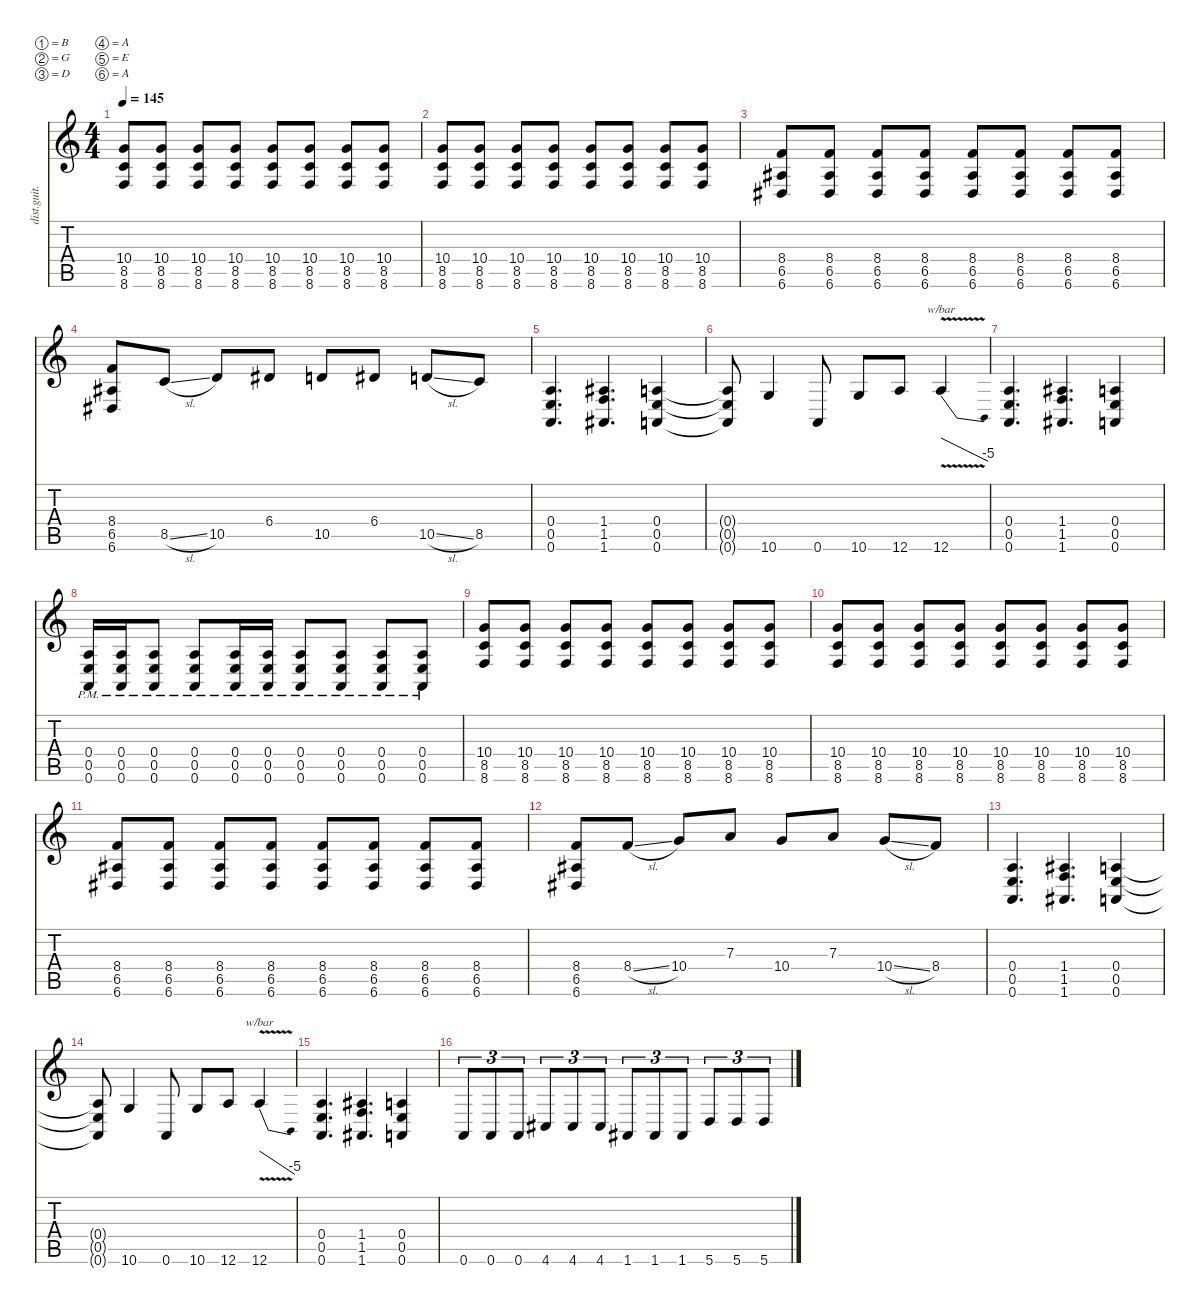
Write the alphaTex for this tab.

\defaultSystemsLayout 4
\hideDynamics
\bracketExtendMode nobrackets
\track ("Distortion Guitar - Petr" "dist.guit.") {instrument distortionguitar}
\staff {score tabs}
\tuning (B3 G3 D3 A2 E2 A1)
\ts (4 4)
\tempo 145
\clef g2
\ks c
(8.6 8.5 10.4).8{dy ff beam Up} (8.6 8.5 10.4).8{beam Up} (8.6 8.5 10.4).8{beam Up} (8.6 8.5 10.4).8{beam Up} (8.6 8.5 10.4).8{beam Up} (8.6 8.5 10.4).8{beam Up} (8.6 8.5 10.4).8{beam Up} (8.6 8.5 10.4).8{beam Up} |
(8.6 8.5 10.4).8{beam Up} (8.6 8.5 10.4).8{beam Up} (8.6 8.5 10.4).8{beam Up} (8.6 8.5 10.4).8{beam Up} (8.6 8.5 10.4).8{beam Up} (8.6 8.5 10.4).8{beam Up} (8.6 8.5 10.4).8{beam Up} (8.6 8.5 10.4).8{beam Up} |
(6.6{acc #} 6.5{acc #} 8.4).8{beam Up} (6.6{acc #} 6.5{acc #} 8.4).8{beam Up} (6.6{acc #} 6.5{acc #} 8.4).8{beam Up} (6.6{acc #} 6.5{acc #} 8.4).8{beam Up} (6.6{acc #} 6.5{acc #} 8.4).8{beam Up} (6.6{acc #} 6.5{acc #} 8.4).8{beam Up} (6.6{acc #} 6.5{acc #} 8.4).8{beam Up} (6.6{acc #} 6.5{acc #} 8.4).8{beam Up} |
(6.6{acc #} 6.5{acc #} 8.4).8{beam Up} 8.5{sl}.8{beam Up} 10.5.8{beam Up} 6.4{acc #}.8{beam Up} 10.5.8{beam Up} 6.4{acc #}.8{beam Up} 10.5{sl}.8{beam Up} 8.5.8{beam Up} |
(0.6 0.5 0.4).4{d beam Up} (1.6{acc #} 1.4{acc #} 1.5).4{d beam Up} (0.6 0.5 0.4).4{beam Up} |
(0.6{t} 0.5{t} 0.4{t}).8{beam Up} 10.6.4{beam Up} 0.6.8{beam Up} 10.6.8{beam Up} 12.6.8{beam Up} 12.6{v}.4{tbe (dive default 44.4 0 57 -20) beam Up} |
(0.6 0.5 0.4).4{d beam Up} (1.6{acc #} 1.4{acc #} 1.5).4{d beam Up} (0.6 0.5 0.4).4{beam Up} |
(0.6{pm} 0.5{pm} 0.4{pm}).16{beam Up} (0.6{pm} 0.4{pm} 0.5{pm}).16{beam Up} (0.6{pm} 0.4{pm} 0.5{pm}).8{beam Up} (0.6{pm} 0.4{pm} 0.5{pm}).8{beam Up} (0.6{pm} 0.4{pm} 0.5{pm}).16{beam Up} (0.6{pm} 0.4{pm} 0.5{pm}).16{beam Up} (0.6{pm} 0.4{pm} 0.5{pm}).8{beam Up} (0.6{pm} 0.4{pm} 0.5{pm}).8{beam Up} (0.6{pm} 0.4{pm} 0.5{pm}).8{beam Up} (0.6{pm} 0.4{pm} 0.5{pm}).8{beam Up} |
(8.6 8.5 10.4).8{beam Up} (8.6 8.5 10.4).8{beam Up} (8.6 8.5 10.4).8{beam Up} (8.6 8.5 10.4).8{beam Up} (8.6 8.5 10.4).8{beam Up} (8.6 8.5 10.4).8{beam Up} (8.6 8.5 10.4).8{beam Up} (8.6 8.5 10.4).8{beam Up} |
(8.6 8.5 10.4).8{beam Up} (8.6 8.5 10.4).8{beam Up} (8.6 8.5 10.4).8{beam Up} (8.6 8.5 10.4).8{beam Up} (8.6 8.5 10.4).8{beam Up} (8.6 8.5 10.4).8{beam Up} (8.6 8.5 10.4).8{beam Up} (8.6 8.5 10.4).8{beam Up} |
(6.6{acc #} 6.5{acc #} 8.4).8{beam Up} (6.6{acc #} 6.5{acc #} 8.4).8{beam Up} (6.6{acc #} 6.5{acc #} 8.4).8{beam Up} (6.6{acc #} 6.5{acc #} 8.4).8{beam Up} (6.6{acc #} 6.5{acc #} 8.4).8{beam Up} (6.6{acc #} 6.5{acc #} 8.4).8{beam Up} (6.6{acc #} 6.5{acc #} 8.4).8{beam Up} (6.6{acc #} 6.5{acc #} 8.4).8{beam Up} |
(6.6{acc #} 6.5{acc #} 8.4).8{beam Up} 8.4{sl}.8{beam Up} 10.4.8{beam Up} 7.3.8{beam Up} 10.4.8{beam Up} 7.3.8{beam Up} 10.4{sl}.8{beam Up} 8.4.8{beam Up} |
(0.6 0.5 0.4).4{d beam Up} (1.6{acc #} 1.4{acc #} 1.5).4{d beam Up} (0.6 0.5 0.4).4{beam Up} |
(0.6{t} 0.5{t} 0.4{t}).8{beam Up} 10.6.4{beam Up} 0.6.8{beam Up} 10.6.8{beam Up} 12.6.8{beam Up} 12.6{v}.4{tbe (dive default 44.4 0 57 -20) beam Up} |
(0.6 0.5 0.4).4{d beam Up} (1.6{acc #} 1.4{acc #} 1.5).4{d beam Up} (0.6 0.5 0.4).4{beam Up} |
0.6.8{tu (3 2) beam Up} 0.6.8{tu (3 2) beam Up} 0.6.8{tu (3 2) beam Up} 4.6{acc #}.8{tu (3 2) beam Up} 4.6{acc #}.8{tu (3 2) beam Up} 4.6{acc #}.8{tu (3 2) beam Up} 1.6{acc #}.8{tu (3 2) beam Up} 1.6{acc #}.8{tu (3 2) beam Up} 1.6{acc #}.8{tu (3 2) beam Up} 5.6.8{tu (3 2) beam Up} 5.6.8{tu (3 2) beam Up} 5.6.8{tu (3 2) beam Up}
